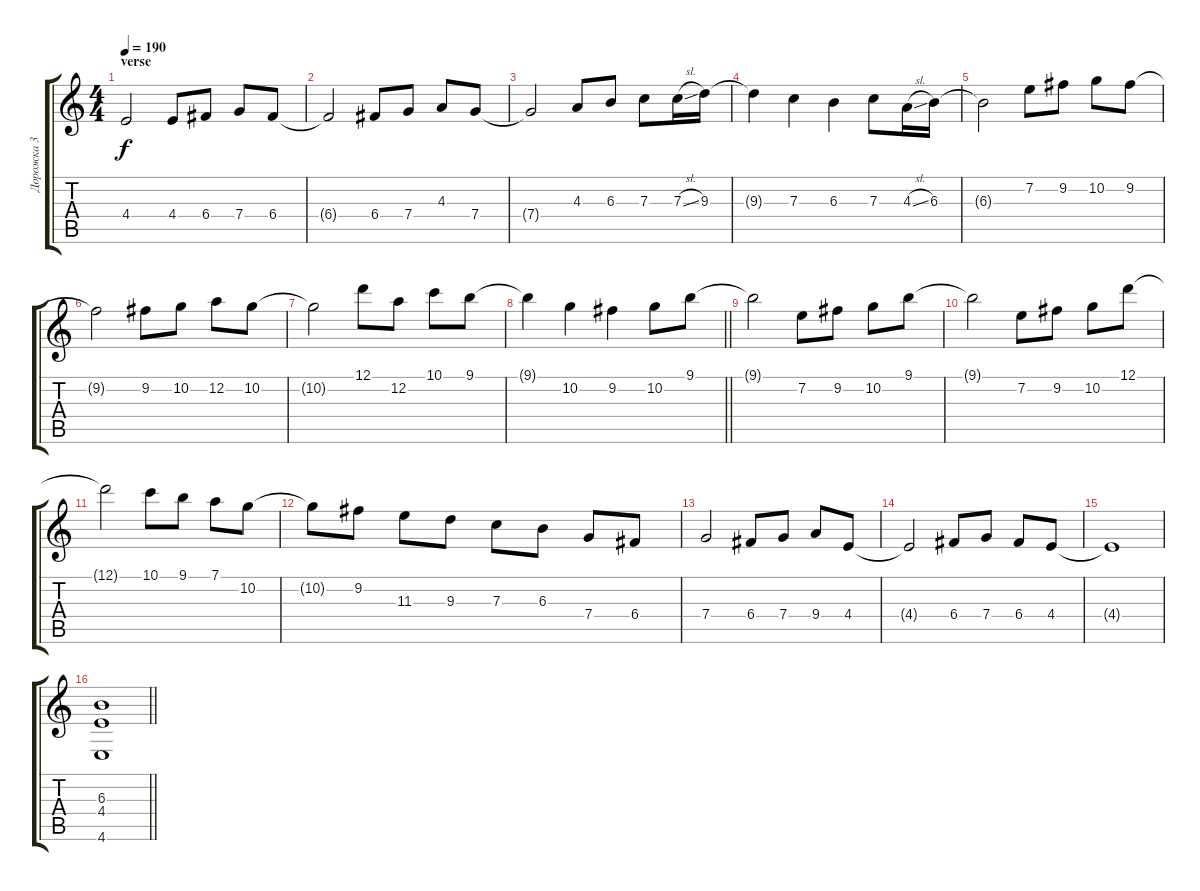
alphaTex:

\track ("Дорожка 3" "Дорожка 3") {instrument distortionguitar}
\staff {score tabs}
\tuning (D4 A3 F3 C3 G2 C2) {hide}
\ts (4 4)
\section ("" "verse")
\tempo 190
\clef g2
\ks c
4.4.2{dy f} 4.4.8 6.4.8 7.4.8 6.4.8 |
6.4{t}.2 6.4.8 7.4.8 4.3.8 7.4.8 |
7.4{t}.2 4.3.8 6.3.8 7.3.8 7.3{sl}.16 9.3.16 |
9.3{t}.4 7.3.4 6.3.4 7.3.8 4.3{sl}.16 6.3.16 |
6.3{t}.2 7.2.8 9.2.8 10.2.8 9.2.8 |
9.2{t}.2 9.2.8 10.2.8 12.2.8 10.2.8 |
10.2{t}.2 12.1.8 12.2.8 10.1.8 9.1.8 |
\barLineRight lightlight
9.1{t}.4 10.2.4 9.2.4 10.2.8 9.1.8 |
9.1{t}.2 7.2.8 9.2.8 10.2.8 9.1.8 |
9.1{t}.2 7.2.8 9.2.8 10.2.8 12.1.8 |
12.1{t}.2 10.1.8 9.1.8 7.1.8 10.2.8 |
10.2{t}.8 9.2.8 11.3.8 9.3.8 7.3.8 6.3.8 7.4.8 6.4.8 |
7.4.2 6.4.8 7.4.8 9.4.8 4.4.8 |
4.4{t}.2 6.4.8 7.4.8 6.4.8 4.4.8 |
4.4{t}.1 |
\barLineRight lightlight
(6.3 4.4 4.6).1
